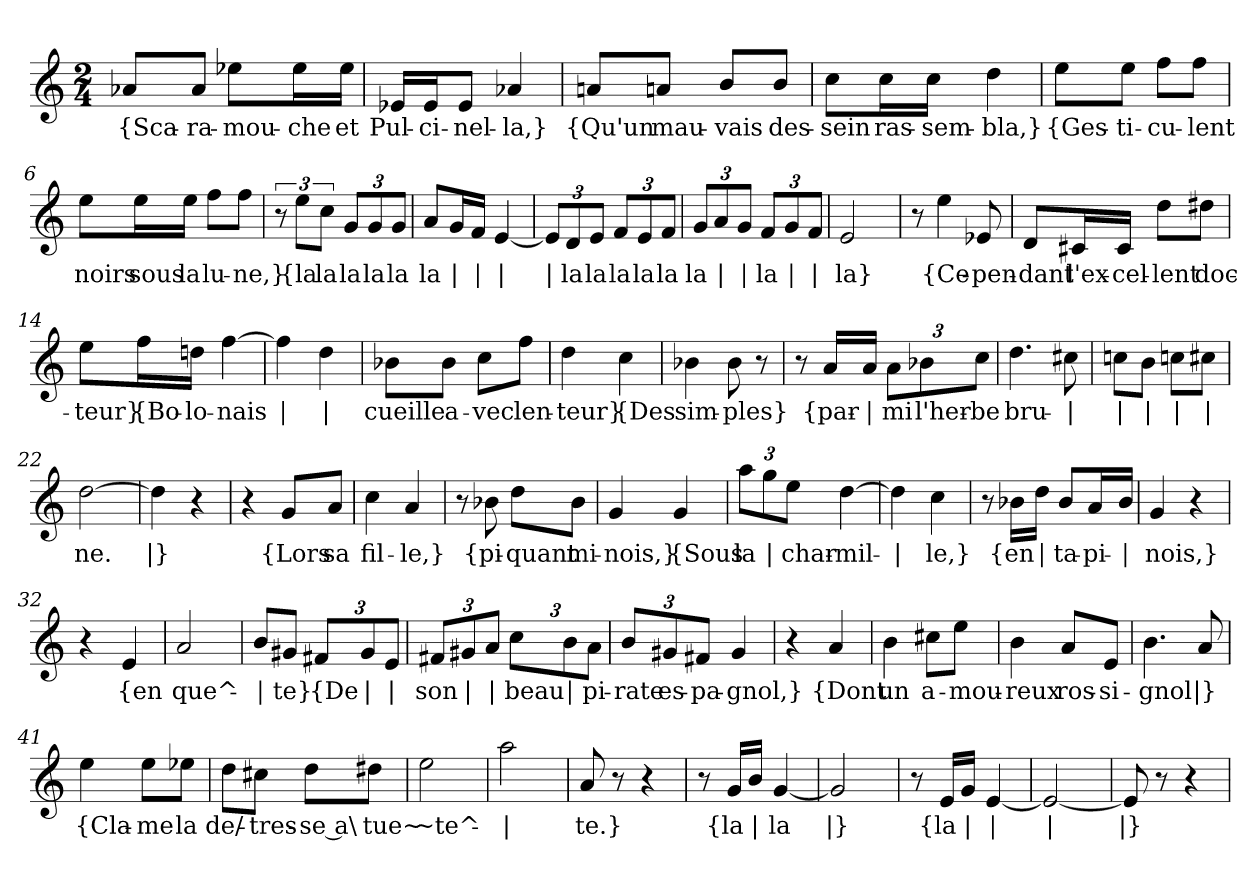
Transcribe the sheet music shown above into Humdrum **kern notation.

**kern	**text
*part1	*part1
*staff1	*staff1
*clefG2	*
*k[]	*
*M2/4	*
=1	=1
!	!LO:LY:b
8a-X/L	{Sca-
!	!LO:LY:b
8a-/J	-ra-
!	!LO:LY:b
8ee-X\L	-mou-
!	!LO:LY:b
16ee-\L	-che
!	!LO:LY:b
16ee-\JJ	et
=2	=2
!	!LO:LY:b
16e-X/LL	Pul-
!	!LO:LY:b
16e-/J	-ci-
!	!LO:LY:b
8e-/J	-nel-
!	!LO:LY:b
4a-X/	-la,}
=3	=3
!	!LO:LY:b
8an/L	{Qu'un
!	!LO:LY:b
8an/J	mau-
!	!LO:LY:b
8b/L	-vais
!	!LO:LY:b
8b/J	des-
=4	=4
!	!LO:LY:b
8cc\L	-sein
!	!LO:LY:b
16cc\L	ras-
!	!LO:LY:b
16cc\JJ	-sem-
!	!LO:LY:b
4dd\	-bla,}
!!LO:LB:g=z
=5	=5
!	!LO:LY:b
8ee\L	{Ges-
!	!LO:LY:b
8ee\J	-ti-
!	!LO:LY:b
8ff\L	-cu-
!	!LO:LY:b
8ff\J	-lent
=6	=6
!	!LO:LY:b
8ee\L	noirs
!	!LO:LY:b
16ee\L	sous
!	!LO:LY:b
16ee\JJ	la
!	!LO:LY:b
8ff\L	lu-
!	!LO:LY:b
8ff\J	-ne,}
=7	=7
12r	.
!	!LO:LY:b
12ee\L	{la
!	!LO:LY:b
12cc\J	la
*Xbrackettup	*
!	!LO:LY:b
12g/L	la
!	!LO:LY:b
12g/	la
!	!LO:LY:b
12g/J	la
=8	=8
!	!LO:LY:b
8a/L	la
!	!LO:LY:b
16g/L	|
!	!LO:LY:b
16f/JJ	|
!	!LO:LY:b
[4e/	|
=9	=9
!	!LO:LY:b
12e/L]	|
!	!LO:LY:b
12d/	la
!	!LO:LY:b
12e/J	la
!	!LO:LY:b
12f/L	la
!	!LO:LY:b
12e/	la
!	!LO:LY:b
12f/J	la
=10	=10
!	!LO:LY:b
12g/L	la
!	!LO:LY:b
12a/	|
!	!LO:LY:b
12g/J	|
!	!LO:LY:b
12f/L	la
!	!LO:LY:b
12g/	|
!	!LO:LY:b
12f/J	|
=11	=11
!	!LO:LY:b
2e/	la}
=12	=12
8r	.
!	!LO:LY:b
4ee\	{Ce-
!	!LO:LY:b
8e-X/	-pen-
!!LO:LB:g=z
=13	=13
!	!LO:LY:b
8d/L	-dant
!	!LO:LY:b
16c#X/L	l'ex-
!	!LO:LY:b
16c#/JJ	-cel-
!	!LO:LY:b
8dd\L	-lent
!	!LO:LY:b
8dd#X\J	doc-
=14	=14
!	!LO:LY:b
8ee\L	-teur}
!	!LO:LY:b
16ff\L	{Bo-
!	!LO:LY:b
16ddn\JJ	-lo-
!	!LO:LY:b
[4ff\	-nais
=15	=15
!	!LO:LY:b
4ff\]	|
!	!LO:LY:b
4dd\	|
=16	=16
!	!LO:LY:b
8b-X\L	cueille
!	!LO:LY:b
8b-\J	a-
!	!LO:LY:b
8cc\L	-vec
!	!LO:LY:b
8ff\J	len-
=17	=17
!	!LO:LY:b
4dd\	-teur}
!	!LO:LY:b
4cc\	{Des
=18	=18
!	!LO:LY:b
4b-X\	sim-
!	!LO:LY:b
8b-\	-ples}
8r	.
!!LO:LB:g=z
=19	=19
8r	.
!	!LO:LY:b
16a/LL	{par-
!	!LO:LY:b
16a/JJ	|
!	!LO:LY:b
12a\L	-mi
!	!LO:LY:b
12b-X\	l'her-
!	!LO:LY:b
12cc\J	-be
=20	=20
!	!LO:LY:b
4.dd\	bru-
!	!LO:LY:b
8cc#X\	|
=21	=21
!	!LO:LY:b
8ccn\L	|
!	!LO:LY:b
8b\J	|
!	!LO:LY:b
8ccn\L	|
!	!LO:LY:b
8cc#X\J	|
=22	=22
!	!LO:LY:b
[2dd\	-ne.
=23	=23
!	!LO:LY:b
4dd\]	|}
4r	.
=24	=24
4r	.
!	!LO:LY:b
8g/L	{Lors
!	!LO:LY:b
8a/J	sa
=25	=25
!	!LO:LY:b
4cc\	fil-
!	!LO:LY:b
4a/	-le,}
=26	=26
8r	.
!	!LO:LY:b
8b-X\	{pi-
!	!LO:LY:b
8dd\L	-quant
!	!LO:LY:b
8b-\J	mi-
=27	=27
!	!LO:LY:b
4g/	-nois,}
!	!LO:LY:b
4g/	{Sous
!!LO:LB:g=z
=28	=28
!	!LO:LY:b
12aa\L	la
!	!LO:LY:b
12gg\	|
!	!LO:LY:b
12ee\J	char-
!	!LO:LY:b
[4dd\	-mil-
=29	=29
!	!LO:LY:b
4dd\]	|
!	!LO:LY:b
4cc\	-le,}
=30	=30
8r	.
!	!LO:LY:b
16b-X\LL	{en
!	!LO:LY:b
16dd\JJ	|
!	!LO:LY:b
8b-/L	ta-
!	!LO:LY:b
16a/L	-pi-
!	!LO:LY:b
16b-/JJ	|
=31	=31
!	!LO:LY:b
4g/	-nois,}
4r	.
=32	=32
4r	.
!	!LO:LY:b
4e/	{en
=33	=33
!	!LO:LY:b
2a/	que^-
=34	=34
!	!LO:LY:b
8b/L	|
!	!LO:LY:b
8g#X/J	-te}
!	!LO:LY:b
12f#X/L	{De
!	!LO:LY:b
12g#/	|
!	!LO:LY:b
12e/J	|
=35	=35
!	!LO:LY:b
12f#X/L	son
!	!LO:LY:b
12g#X/	|
!	!LO:LY:b
12a/J	|
!	!LO:LY:b
12cc\L	beau
!	!LO:LY:b
12b\	|
!	!LO:LY:b
12a\J	pi-
!!LO:LB:g=z
=36	=36
!	!LO:LY:b
12b/L	-rate
!	!LO:LY:b
12g#X/	es-
!	!LO:LY:b
12f#X/J	-pa-
!	!LO:LY:b
4g#/	-gnol,}
=37	=37
4r	.
!	!LO:LY:b
4a/	{Dont
=38	=38
!	!LO:LY:b
4b\	un
!	!LO:LY:b
8cc#X\L	a-
!	!LO:LY:b
8ee\J	-mou-
=39	=39
!	!LO:LY:b
4b\	-reux
!	!LO:LY:b
8a/L	ros-
!	!LO:LY:b
8e/J	-si-
=40	=40
!	!LO:LY:b
4.b\	-gnol
!	!LO:LY:b
8a/	|}
=41	=41
!	!LO:LY:b
4ee\	{Cla-
!	!LO:LY:b
8ee\L	-me
!	!LO:LY:b
8ee-X\J	la
=42	=42
!	!LO:LY:b
8dd\L	de/-
!	!LO:LY:b
8cc#X\J	-tres-
!	!LO:LY:b
8dd\L	-se a\
!	!LO:LY:b
8dd#X\J	tue~
!!LO:LB:g=z
=43	=43
!	!LO:LY:b
2ee\	~te^-
=44	=44
!	!LO:LY:b
2aa\	|
=45	=45
!	!LO:LY:b
8a/	-te.}
8r	.
4r	.
=46	=46
8r	.
!	!LO:LY:b
16g/LL	{la
!	!LO:LY:b
16b/JJ	|
!	!LO:LY:b
[4g/	la
=47	=47
!	!LO:LY:b
2g/]	|}
=48	=48
8r	.
!	!LO:LY:b
16e/LL	{la
!	!LO:LY:b
16g/JJ	|
!	!LO:LY:b
[4e/	|
=49	=49
!	!LO:LY:b
2e/_	|
=50	=50
!	!LO:LY:b
8e/]	|}
8r	.
4r	.
=	=
*-	*-
